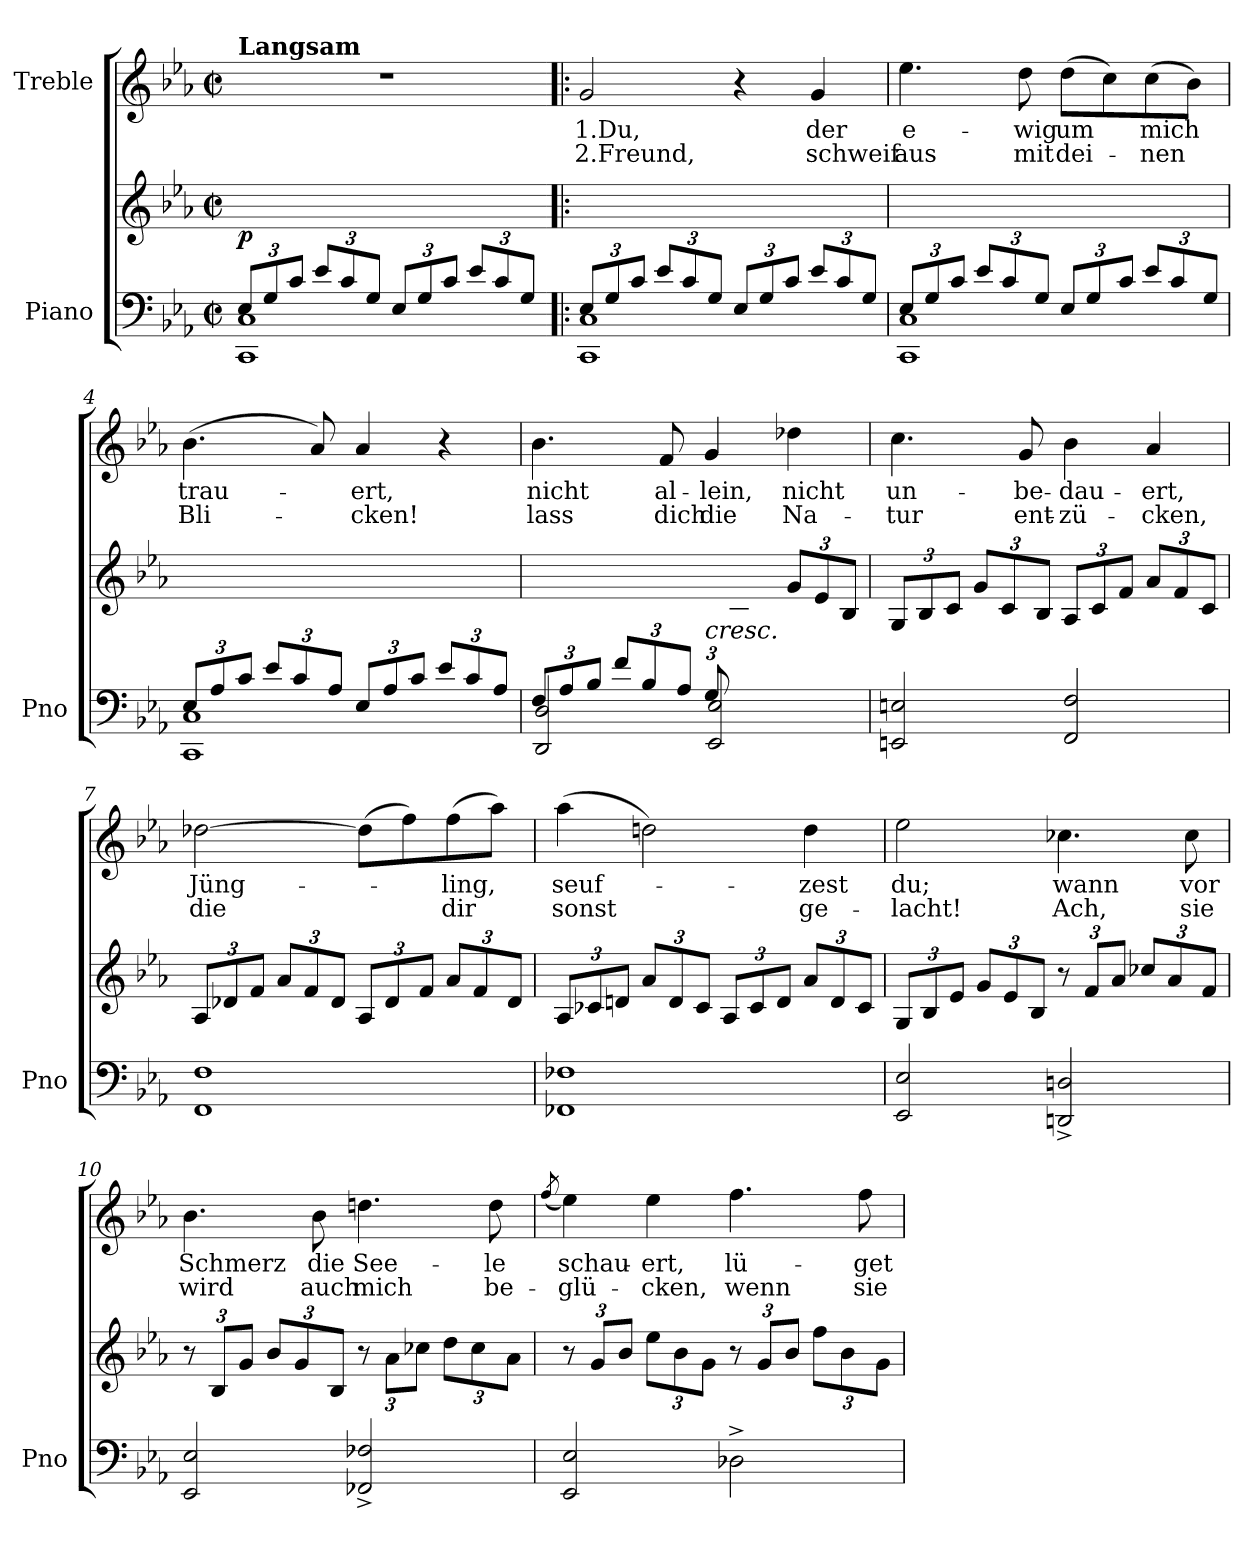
**kern	**kern	**dynam	**kern	**text	**text
*part2	*part2	*part2	*part1	*part1	*part1
*staff3	*staff2	*staff2/3	*staff1	*staff1	*staff1
*I"Piano	*	*	*I"Treble	*	*
*I'Pno	*	*	*	*	*
*clefF4	*clefG2	*	*clefG2	*	*
*k[b-e-a-]	*k[b-e-a-]	*	*k[b-e-a-]	*	*
*c:	*c:	*	*c:	*	*
*M2/2	*M2/2	*	*M2/2	*	*
*met(c|)	*met(c|)	*	*met(c|)	*	*
*MM72	*MM72	*	*MM72	*	*
*Xbrackettup	*	*	*	*	*
=1	=1	=1	=1	=1	=1
*^	*	*	*	*	*
!	!	!	!	!LO:TX:a:B:t=Langsam	!	!
!	!	!	!LO:DY:b	!	!	!
12E-/L	1CC 1C	1ryy	p	1r	.	.
12G/	.	.	.	.	.	.
12c/J	.	.	.	.	.	.
12e-/L	.	.	.	.	.	.
12c/	.	.	.	.	.	.
12G/J	.	.	.	.	.	.
12E-/L	.	.	.	.	.	.
12G/	.	.	.	.	.	.
12c/J	.	.	.	.	.	.
12e-/L	.	.	.	.	.	.
12c/	.	.	.	.	.	.
12G/J	.	.	.	.	.	.
=2!|:	=2!|:	=2!|:	=2!|:	=2!|:	=2!|:	=2!|:
!	!	!	!	!	!LO:LY:b	!LO:LY:b
12E-/L	1CC 1C	1ryy	.	2g/	1.Du,	2.Freund,
12G/	.	.	.	.	.	.
12c/J	.	.	.	.	.	.
12e-/L	.	.	.	.	.	.
12c/	.	.	.	.	.	.
12G/J	.	.	.	.	.	.
12E-/L	.	.	.	4r	.	.
12G/	.	.	.	.	.	.
12c/J	.	.	.	.	.	.
!	!	!	!	!	!LO:LY:b	!LO:LY:b
12e-/L	.	.	.	4g/	der	schweif
12c/	.	.	.	.	.	.
12G/J	.	.	.	.	.	.
=3	=3	=3	=3	=3	=3	=3
!	!	!	!	!	!LO:LY:b	!LO:LY:b
12E-/L	1CC 1C	1ryy	.	4.ee-\	e-	aus
12G/	.	.	.	.	.	.
12c/J	.	.	.	.	.	.
12e-/L	.	.	.	.	.	.
12c/	.	.	.	.	.	.
!	!	!	!	!	!LO:LY:b	!LO:LY:b
.	.	.	.	8dd\	-wig	mit
12G/J	.	.	.	.	.	.
!	!	!	!	!	!LO:LY:b	!LO:LY:b
12E-/L	.	.	.	(>8dd\L	um	dei-
12G/	.	.	.	.	.	.
.	.	.	.	8cc\)	.	.
12c/J	.	.	.	.	.	.
!	!	!	!	!	!LO:LY:b	!LO:LY:b
12e-/L	.	.	.	(>8cc\	mich	-nen
12c/	.	.	.	.	.	.
.	.	.	.	8b-\J)	.	.
12G/J	.	.	.	.	.	.
!!LO:LB:g=z
=4	=4	=4	=4	=4	=4	=4
!	!	!	!	!	!LO:LY:b	!LO:LY:b
12E-/L	1CC 1C	1ryy	.	(>4.b-\	trau-	Bli-
12A-/	.	.	.	.	.	.
12c/J	.	.	.	.	.	.
12e-/L	.	.	.	.	.	.
12c/	.	.	.	.	.	.
.	.	.	.	8a-/)	.	.
12A-/J	.	.	.	.	.	.
!	!	!	!	!	!LO:LY:b	!LO:LY:b
12E-/L	.	.	.	4a-/	-ert,	-cken!
12A-/	.	.	.	.	.	.
12c/J	.	.	.	.	.	.
12e-/L	.	.	.	4r	.	.
12c/	.	.	.	.	.	.
12A-/J	.	.	.	.	.	.
=5	=5	=5	=5	=5	=5	=5
!	!	!	!	!	!LO:LY:b	!LO:LY:b
12F/L	2DD/ 2D/	2ryy	.	4.b-\	nicht	lass
12A-/	.	.	.	.	.	.
12B-/J	.	.	.	.	.	.
12f/L	.	.	.	.	.	.
12B-/	.	.	.	.	.	.
!	!	!	!	!	!LO:LY:b	!LO:LY:b
.	.	.	.	8f/	al-	dich
12A-/J	.	.	.	.	.	.
!	!	!LO:TX:b:i:t=cresc.	!	!	!	!
!	!	!	!	!	!LO:LY:b	!LO:LY:b
12G/L	2EE-/ 2E-/	12ryy	.	4g/	-lein,	die
12%5ryy	.	12B-/	.	.	.	.
.	.	12e-/J	.	.	.	.
*	*	*Xbrackettup	*	*	*	*
!	!	!	!	!	!LO:LY:b	!LO:LY:b
.	.	12g/L	.	4dd-X\	nicht	Na-
.	.	12e-/	.	.	.	.
.	.	12B-/J	.	.	.	.
*v	*v	*	*	*	*	*
=6	=6	=6	=6	=6	=6
!	!	!	!	!LO:LY:b	!LO:LY:b
2EEn/ 2En/	12G/L	.	4.cc\	un-	-tur
.	12B-/	.	.	.	.
.	12c/J	.	.	.	.
.	12g/L	.	.	.	.
.	12c/	.	.	.	.
!	!	!	!	!LO:LY:b	!LO:LY:b
.	.	.	8g/	-be-	ent-
.	12B-/J	.	.	.	.
!	!	!	!	!LO:LY:b	!LO:LY:b
2FF/ 2F/	12A-/L	.	4b-\	-dau-	-zü-
.	12c/	.	.	.	.
.	12f/J	.	.	.	.
!	!	!	!	!LO:LY:b	!LO:LY:b
.	12a-/L	.	4a-/	-ert,	-cken,
.	12f/	.	.	.	.
.	12c/J	.	.	.	.
!!LO:LB:g=z
=7	=7	=7	=7	=7	=7
!	!	!	!	!LO:LY:b	!LO:LY:b
1FF 1F	12A-/L	.	[2dd-X\	Jüng-	die
.	12d-X/	.	.	.	.
.	12f/J	.	.	.	.
.	12a-/L	.	.	.	.
.	12f/	.	.	.	.
.	12d-/J	.	.	.	.
.	12A-/L	.	(>8dd-\L]	.	.
.	12d-/	.	.	.	.
.	.	.	8ff\)	.	.
.	12f/J	.	.	.	.
!	!	!	!	!LO:LY:b	!LO:LY:b
.	12a-/L	.	(>8ff\	-ling,	dir
.	12f/	.	.	.	.
.	.	.	8aa-\J)	.	.
.	12d-/J	.	.	.	.
=8	=8	=8	=8	=8	=8
!	!	!	!	!LO:LY:b	!LO:LY:b
1FF-X 1F-X	12A-/L	.	(>4aa-\	seuf-	sonst
.	12c-X/	.	.	.	.
.	12dn/J	.	.	.	.
.	12a-/L	.	2ddn\)	.	.
.	12d/	.	.	.	.
.	12c-/J	.	.	.	.
.	12A-/L	.	.	.	.
.	12c-/	.	.	.	.
.	12d/J	.	.	.	.
!	!	!	!	!LO:LY:b	!LO:LY:b
.	12a-/L	.	4dd\	-zest	ge-
.	12d/	.	.	.	.
.	12c-/J	.	.	.	.
=9	=9	=9	=9	=9	=9
!	!	!	!	!LO:LY:b	!LO:LY:b
2EE-/ 2E-/	12G/L	.	2ee-\	du;	-lacht!
.	12B-/	.	.	.	.
.	12e-/J	.	.	.	.
.	12g/L	.	.	.	.
.	12e-/	.	.	.	.
.	12B-/J	.	.	.	.
!	!	!	!	!LO:LY:b	!LO:LY:b
2DDn/^ 2Dn/^	12r	.	4.cc-X\	wann	Ach,
.	12f/L	.	.	.	.
.	12a-/J	.	.	.	.
.	12cc-X/L	.	.	.	.
.	12a-/	.	.	.	.
!	!	!	!	!LO:LY:b	!LO:LY:b
.	.	.	8cc-\	vor	sie
.	12f/J	.	.	.	.
!!LO:LB:g=z
=10	=10	=10	=10	=10	=10
!	!	!	!	!LO:LY:b	!LO:LY:b
2EE-/ 2E-/	12r	.	4.b-\	Schmerz	wird
.	12B-/L	.	.	.	.
.	12g/J	.	.	.	.
.	12b-/L	.	.	.	.
.	12g/	.	.	.	.
!	!	!	!	!LO:LY:b	!LO:LY:b
.	.	.	8b-\	die	auch
.	12B-/J	.	.	.	.
!	!	!	!	!LO:LY:b	!LO:LY:b
2FF-X/^ 2F-X/^	12r	.	4.ddn\	See-	mich
.	12a-\L	.	.	.	.
.	12cc-X\J	.	.	.	.
.	12dd\L	.	.	.	.
.	12cc-\	.	.	.	.
!	!	!	!	!LO:LY:b	!LO:LY:b
.	.	.	8dd\	-le	be-
.	12a-\J	.	.	.	.
=11	=11	=11	=11	=11	=11
.	.	.	(<8qff/	.	.
!	!	!	!	!LO:LY:b	!LO:LY:b
2EE-/ 2E-/	12r	.	4ee-\)	schau-	-glü-
.	12g/L	.	.	.	.
.	12b-/J	.	.	.	.
!	!	!	!	!LO:LY:b	!LO:LY:b
.	12ee-\L	.	4ee-\	-ert,	-cken,
.	12b-\	.	.	.	.
.	12g\J	.	.	.	.
!	!	!	!	!LO:LY:b	!LO:LY:b
2D-X^\	12r	.	4.ff\	lü-	wenn
.	12g/L	.	.	.	.
.	12b-/J	.	.	.	.
.	12ff\L	.	.	.	.
.	12b-\	.	.	.	.
!	!	!	!	!LO:LY:b	!LO:LY:b
.	.	.	8ff\	-get	sie
.	12g\J	.	.	.	.
=	=	=	=	=	=
*-	*-	*-	*-	*-	*-
